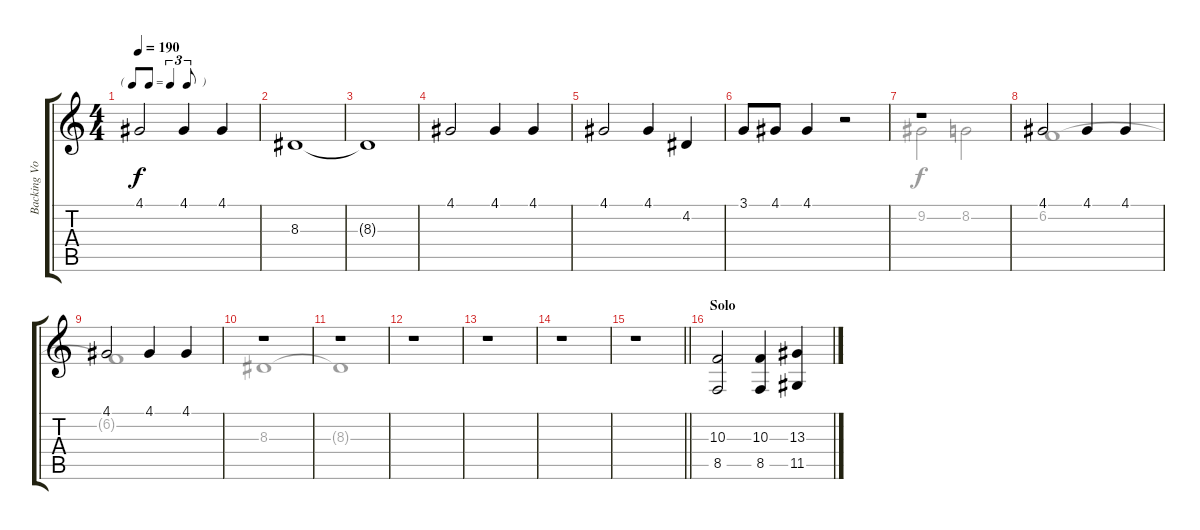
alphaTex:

\track ("Backing Voicals" "Backing Vo") {instrument synthvoice}
\staff {score tabs}
\tuning (E4 B3 G3 D3 A2 E2) {hide}
\voice
\ts (4 4)
\tf triplet8th
\tempo 190
\clef g2
\ks c
4.1.2{dy f} 4.1.4 4.1.4 |
8.3.1 |
8.3{t}.1 |
4.1.2 4.1.4 4.1.4 |
4.1.2 4.1.4 4.2.4 |
3.1.8 4.1.8 4.1.4 r.2 |
r.1 |
4.1.2 4.1.4 4.1.4 |
4.1.2 4.1.4 4.1.4 |
r.1 |
r.1 |
r.1 |
r.1 |
r.1 |
\barLineRight lightlight
r.1 |
\section ("" "Solo")
(10.3 8.5).2 (10.3 8.5).4 (13.3 11.5).4
\voice
\clef g2
\ottava regular
\simile none
\ks c
|
|
|
|
|
|
9.2.2 8.2.2 |
6.2.1 |
6.2{t}.1 |
8.3.1 |
8.3{t}.1 |
|
|
|
\barLineRight lightlight
|
